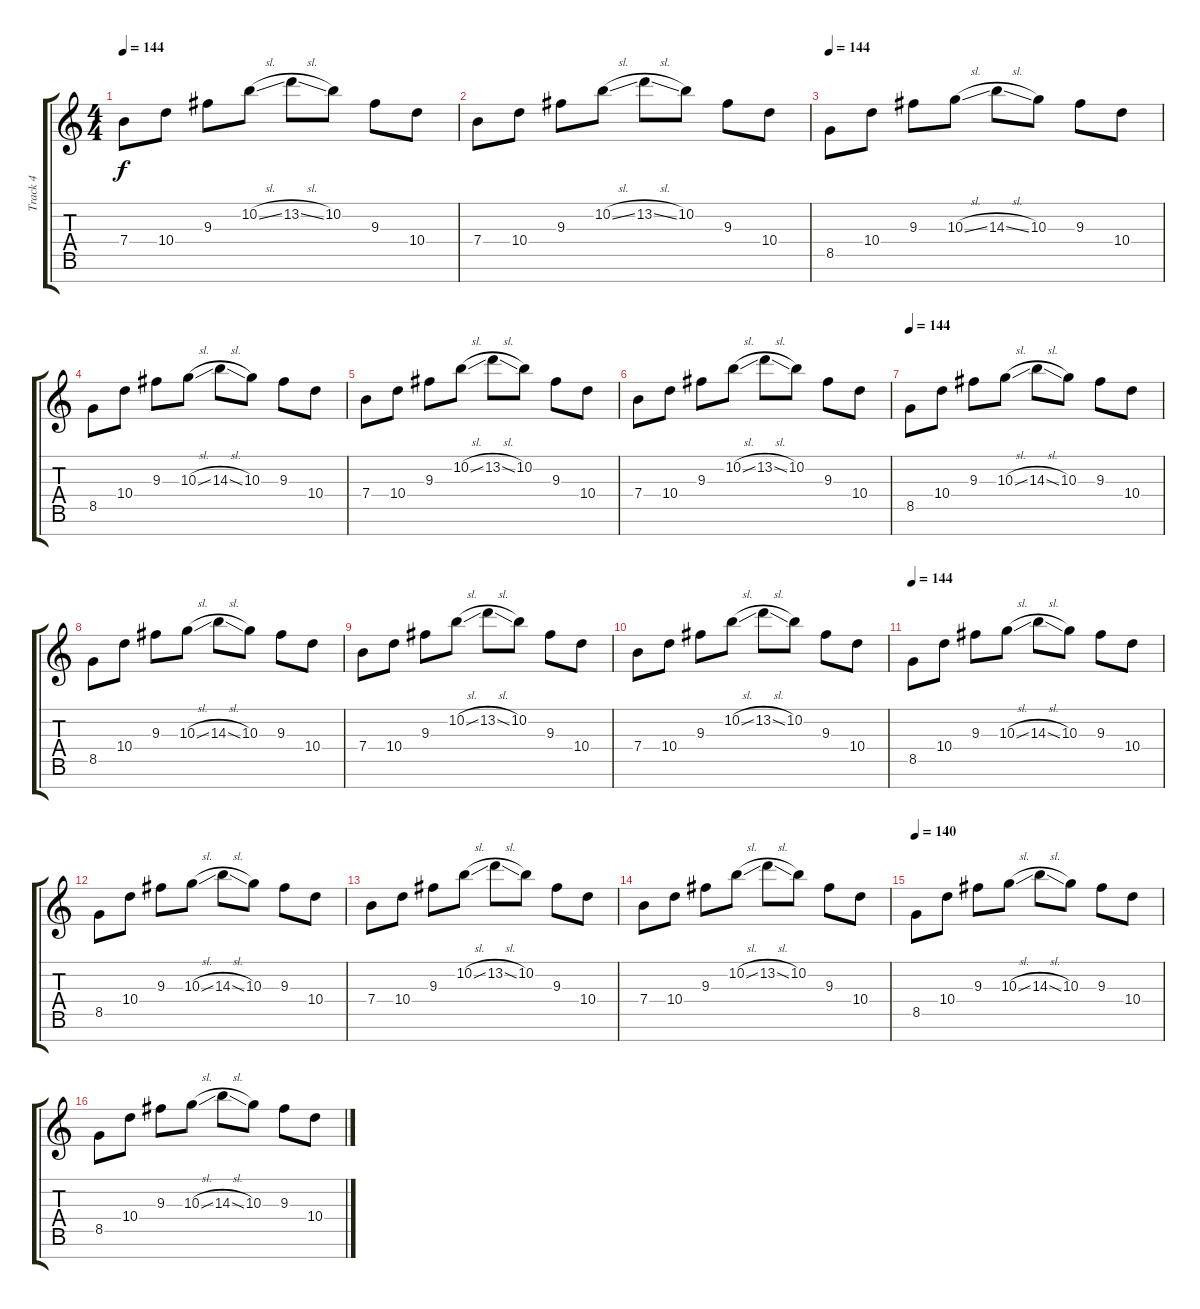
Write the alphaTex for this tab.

\track ("Track 4" "Track 4") {instrument distortionguitar}
\staff {score tabs}
\tuning (Gb4 Db4 A3 E3 B2 Gb2 B1) {hide}
\ts (4 4)
\tempo 144
\clef g2
\ks c
7.4.8{dy f} 10.4.8 9.3.8 10.2{sl}.8 13.2{sl}.8 10.2.8 9.3.8 10.4.8 |
7.4.8 10.4.8 9.3.8 10.2{sl}.8 13.2{sl}.8 10.2.8 9.3.8 10.4.8 |
\tempo 140
\tempo 144
8.5.8 10.4.8 9.3.8 10.3{sl}.8 14.3{sl}.8 10.3.8 9.3.8 10.4.8 |
8.5.8 10.4.8 9.3.8 10.3{sl}.8 14.3{sl}.8 10.3.8 9.3.8 10.4.8 |
7.4.8 10.4.8 9.3.8 10.2{sl}.8 13.2{sl}.8 10.2.8 9.3.8 10.4.8 |
7.4.8 10.4.8 9.3.8 10.2{sl}.8 13.2{sl}.8 10.2.8 9.3.8 10.4.8 |
\tempo 140
\tempo 144
8.5.8 10.4.8 9.3.8 10.3{sl}.8 14.3{sl}.8 10.3.8 9.3.8 10.4.8 |
8.5.8 10.4.8 9.3.8 10.3{sl}.8 14.3{sl}.8 10.3.8 9.3.8 10.4.8 |
7.4.8 10.4.8 9.3.8 10.2{sl}.8 13.2{sl}.8 10.2.8 9.3.8 10.4.8 |
7.4.8 10.4.8 9.3.8 10.2{sl}.8 13.2{sl}.8 10.2.8 9.3.8 10.4.8 |
\tempo 140
\tempo 144
8.5.8 10.4.8 9.3.8 10.3{sl}.8 14.3{sl}.8 10.3.8 9.3.8 10.4.8 |
8.5.8 10.4.8 9.3.8 10.3{sl}.8 14.3{sl}.8 10.3.8 9.3.8 10.4.8 |
7.4.8 10.4.8 9.3.8 10.2{sl}.8 13.2{sl}.8 10.2.8 9.3.8 10.4.8 |
7.4.8 10.4.8 9.3.8 10.2{sl}.8 13.2{sl}.8 10.2.8 9.3.8 10.4.8 |
\tempo 140
8.5.8 10.4.8 9.3.8 10.3{sl}.8 14.3{sl}.8 10.3.8 9.3.8 10.4.8 |
8.5.8 10.4.8 9.3.8 10.3{sl}.8 14.3{sl}.8 10.3.8 9.3.8 10.4.8
